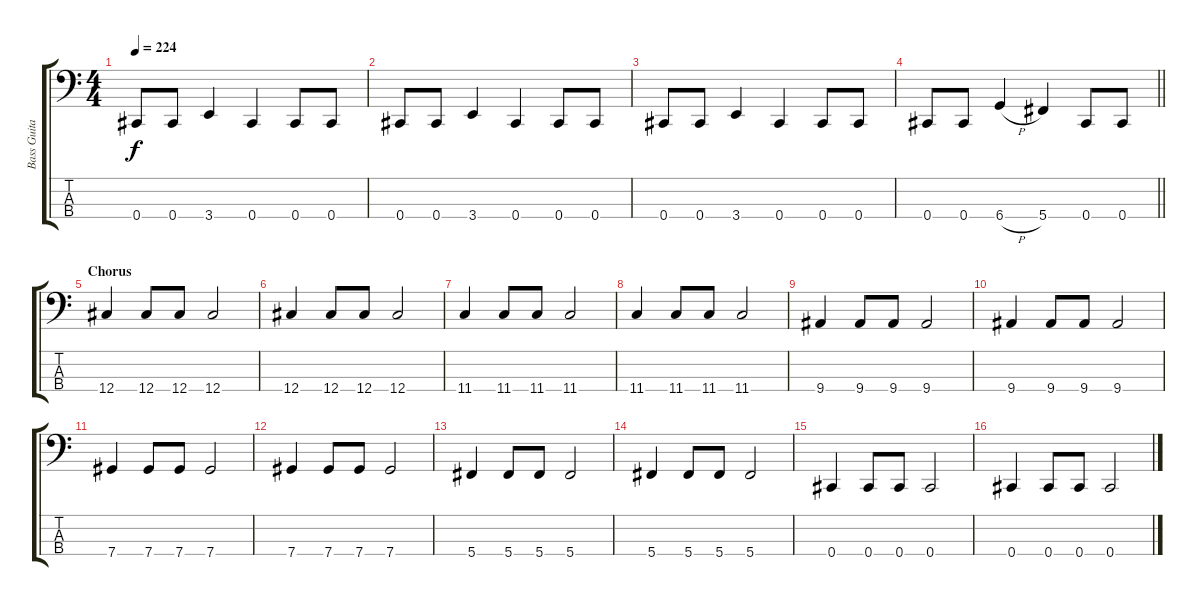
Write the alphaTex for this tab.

\track ("Bass Guitar" "Bass Guita") {instrument electricbassfinger}
\staff {score tabs}
\tuning (Gb2 Db2 Ab1 Db1) {hide}
\ts (4 4)
\tempo 224
\clef f4
\ks c
0.4.8{dy f} 0.4.8 3.4.4 0.4.4 0.4.8 0.4.8 |
0.4.8 0.4.8 3.4.4 0.4.4 0.4.8 0.4.8 |
0.4.8 0.4.8 3.4.4 0.4.4 0.4.8 0.4.8 |
\barLineRight lightlight
0.4.8 0.4.8 6.4{h}.4 5.4.4 0.4.8 0.4.8 |
\section ("" "Chorus")
12.4.4 12.4.8 12.4.8 12.4.2 |
12.4.4 12.4.8 12.4.8 12.4.2 |
11.4.4 11.4.8 11.4.8 11.4.2 |
11.4.4 11.4.8 11.4.8 11.4.2 |
9.4.4 9.4.8 9.4.8 9.4.2 |
9.4.4 9.4.8 9.4.8 9.4.2 |
7.4.4 7.4.8 7.4.8 7.4.2 |
7.4.4 7.4.8 7.4.8 7.4.2 |
5.4.4 5.4.8 5.4.8 5.4.2 |
5.4.4 5.4.8 5.4.8 5.4.2 |
0.4.4 0.4.8 0.4.8 0.4.2 |
0.4.4 0.4.8 0.4.8 0.4.2
